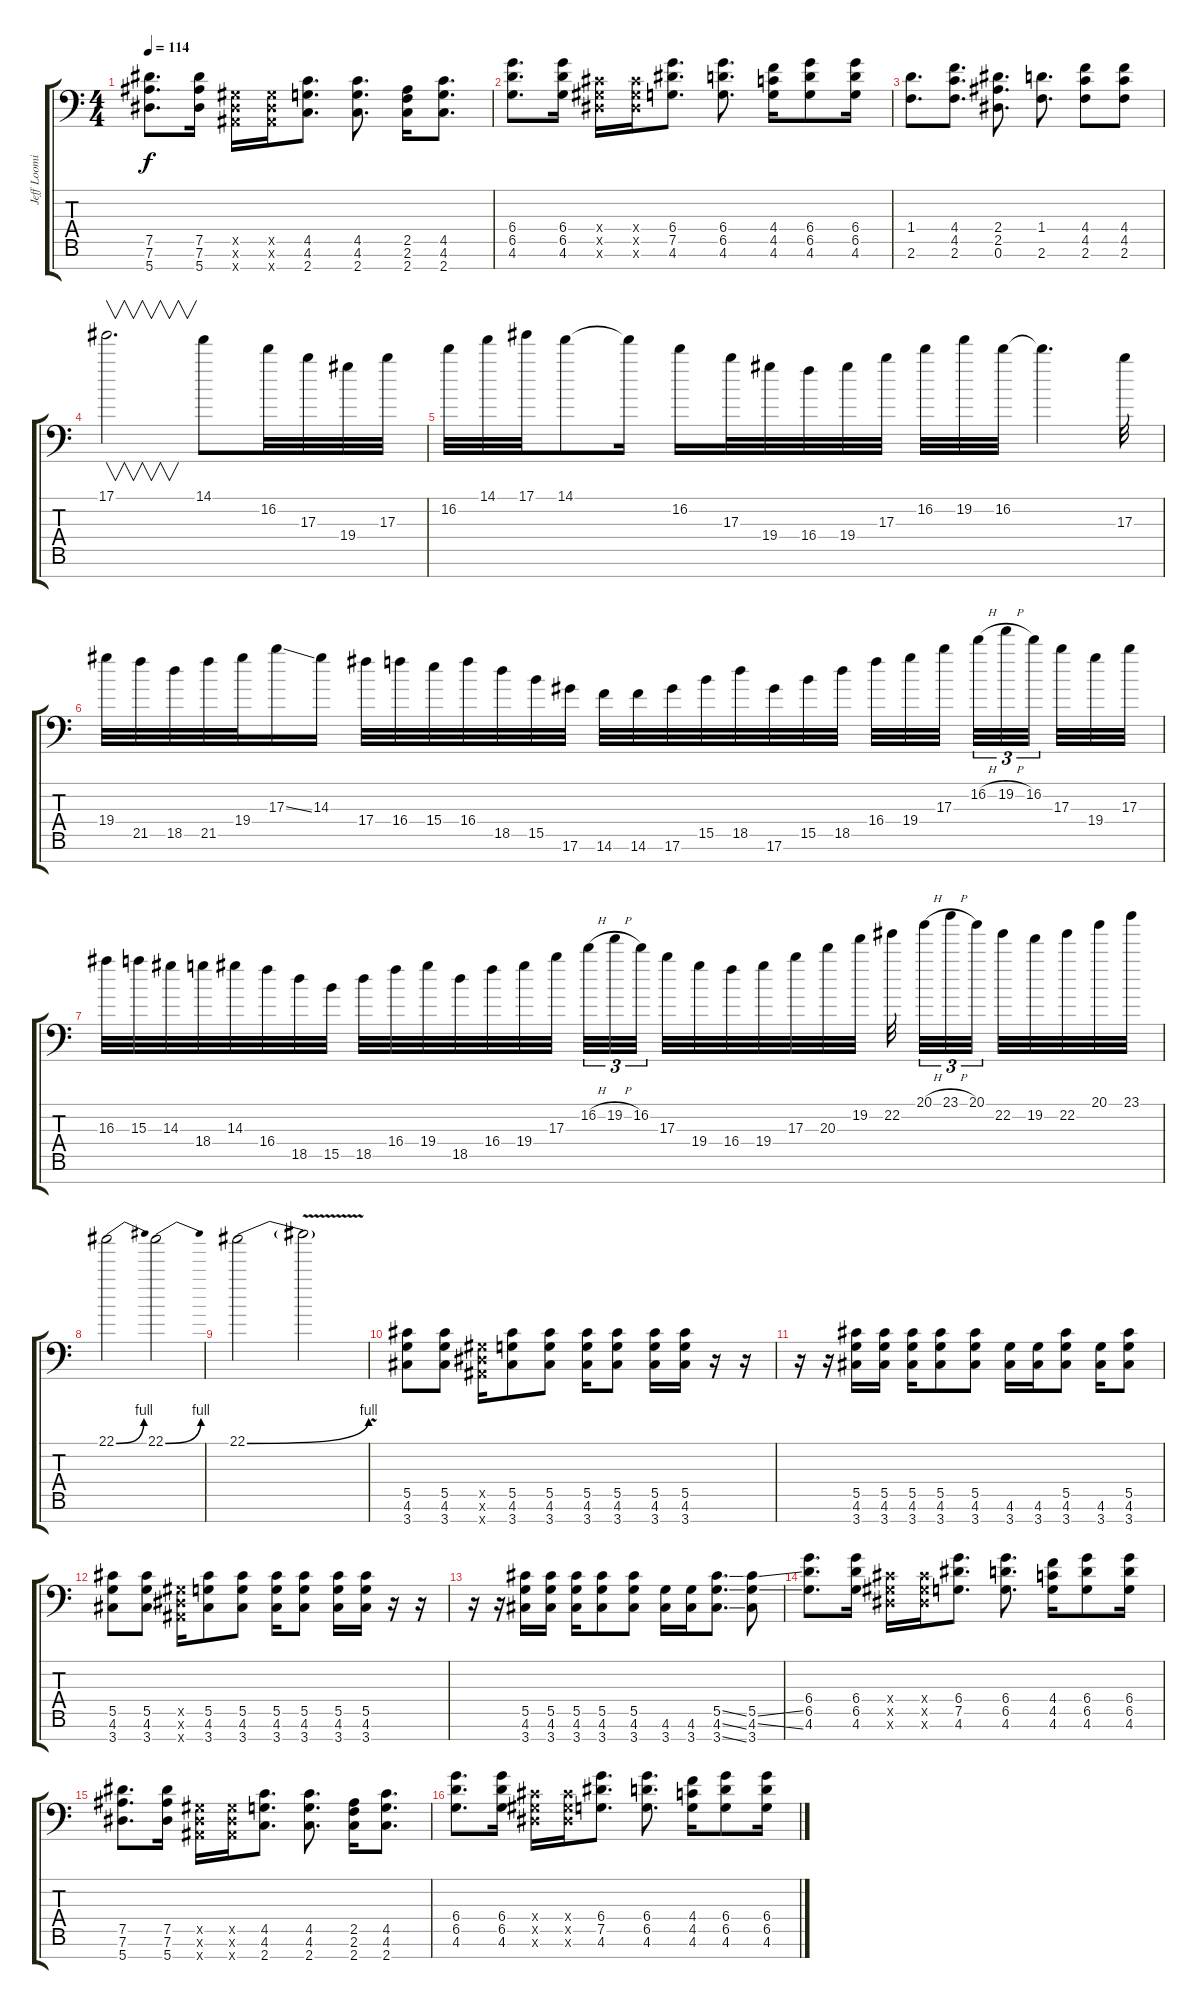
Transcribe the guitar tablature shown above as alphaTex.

\track ("Jeff Loomis (Lead)" "Jeff Loomi") {instrument distortionguitar}
\staff {score tabs}
\tuning (Eb4 Bb3 Gb3 Db3 Ab2 Eb2 Bb1) {hide}
\ts (4 4)
\tempo 114
\clef f4
\ks c
(7.5 7.6 5.7).8{d dy f} (7.5 7.6 5.7).16 (0.5{x} 0.6{x} 0.7{x}).16 (0.5{x} 0.6{x} 0.7{x}).16 (4.5 4.6 2.7).8{d} (4.5 4.6 2.7).8{d} (2.5 2.6 2.7).16 (4.5 4.6 2.7).8{d} |
(6.4 6.5 4.6).8{d} (6.4 6.5 4.6).16 (0.4{x} 0.5{x} 0.6{x}).16 (0.4{x} 0.5{x} 0.6{x}).16 (6.4 7.5 4.6).8{d} (6.4 6.5 4.6).8{d} (4.4 4.5 4.6).16 (6.4 6.5 4.6).8 (6.4 6.5 4.6).16 |
(1.4 2.6).8{d} (4.4 4.5 2.6).8{d} (2.4 2.5 0.6).8{d} (1.4 2.6).8{d} (4.4 4.5 2.6).8 (4.4 4.5 2.6).8 |
17.1.2{v d} 14.1.8 16.2.32 17.3.32 19.4.32 17.3.32 |
16.2.32 14.1.32 17.1.32 14.1.8 14.1{t}.16 16.2.16 17.3.32 19.4.32 16.4.32 19.4.32 17.3.32 16.2.32 19.2.32 16.2.32 16.2{t}.4{d} 17.3.32 |
19.4.32 21.5.32 18.5.32 21.5.32 19.4.32 17.3{ss}.16 14.3.16 17.4.32 16.4.32 15.4.32 16.4.32 18.5.32 15.5.32 17.6.32 14.6.32 14.6.32 17.6.32 15.5.32 18.5.32 17.6.32 15.5.32 18.5.32 16.4.32 19.4.32 17.3.32{beam splitsecondary} 16.2{h}.32{tu (3 2)} 19.2{h}.32{tu (3 2)} 16.2.32{tu (3 2) beam splitsecondary} 17.3.32 19.4.32 17.3.32 |
16.3.32 15.3.32 14.3.32 18.4.32 14.3.32 16.4.32 18.5.32 15.5.32 18.5.32 16.4.32 19.4.32 18.5.32 16.4.32 19.4.32 17.3.32{beam splitsecondary} 16.2{h}.32{tu (3 2)} 19.2{h}.32{tu (3 2)} 16.2.32{tu (3 2) beam splitsecondary} 17.3.32 19.4.32 16.4.32 19.4.32 17.3.32 20.3.32 19.2.32 22.2.32{beam splitsecondary} 20.1{h}.32{tu (3 2)} 23.1{h}.32{tu (3 2)} 20.1.32{tu (3 2) beam splitsecondary} 22.2.32 19.2.32 22.2.32 20.1.32 23.1.32 |
22.1{be (bend 0 0 60 4)}.2 22.1{be (bend 0 0 60 4)}.2 |
22.1{be (bend 0 0 60 4)}.2 22.1{v t}.2 |
(5.5 4.6 3.7).8 (5.5 4.6 3.7).8 (0.5{x} 0.6{x} 0.7{x}).16 (5.5 4.6 3.7).8 (5.5 4.6 3.7).8 (5.5 4.6 3.7).16 (5.5 4.6 3.7).8 (5.5 4.6 3.7).16 (5.5 4.6 3.7).16 r.16 r.16 |
r.16 r.16 (5.5 4.6 3.7).16 (5.5 4.6 3.7).16 (5.5 4.6 3.7).16 (5.5 4.6 3.7).8 (5.5 4.6 3.7).8 (4.6 3.7).16 (4.6 3.7).16 (5.5 4.6 3.7).8 (4.6 3.7).16 (5.5 4.6 3.7).8 |
(5.5 4.6 3.7).8 (5.5 4.6 3.7).8 (0.5{x} 0.6{x} 0.7{x}).16 (5.5 4.6 3.7).8 (5.5 4.6 3.7).8 (5.5 4.6 3.7).16 (5.5 4.6 3.7).8 (5.5 4.6 3.7).16 (5.5 4.6 3.7).16 r.16 r.16 |
r.16 r.16 (5.5 4.6 3.7).16 (5.5 4.6 3.7).16 (5.5 4.6 3.7).16 (5.5 4.6 3.7).8 (5.5 4.6 3.7).8 (4.6 3.7).16 (4.6 3.7).16 (5.5{ss} 4.6{ss} 3.7{ss}).8{d} (5.5{ss} 4.6{ss} 3.7).8 |
(6.4 6.5 4.6).8{d} (6.4 6.5 4.6).16 (0.4{x} 0.5{x} 0.6{x}).16 (0.4{x} 0.5{x} 0.6{x}).16 (6.4 7.5 4.6).8{d} (6.4 6.5 4.6).8{d} (4.4 4.5 4.6).16 (6.4 6.5 4.6).8 (6.4 6.5 4.6).16 |
(7.5 7.6 5.7).8{d} (7.5 7.6 5.7).16 (0.5{x} 0.6{x} 0.7{x}).16 (0.5{x} 0.6{x} 0.7{x}).16 (4.5 4.6 2.7).8{d} (4.5 4.6 2.7).8{d} (2.5 2.6 2.7).16 (4.5 4.6 2.7).8{d} |
(6.4 6.5 4.6).8{d} (6.4 6.5 4.6).16 (0.4{x} 0.5{x} 0.6{x}).16 (0.4{x} 0.5{x} 0.6{x}).16 (6.4 7.5 4.6).8{d} (6.4 6.5 4.6).8{d} (4.4 4.5 4.6).16 (6.4 6.5 4.6).8 (6.4 6.5 4.6).16
